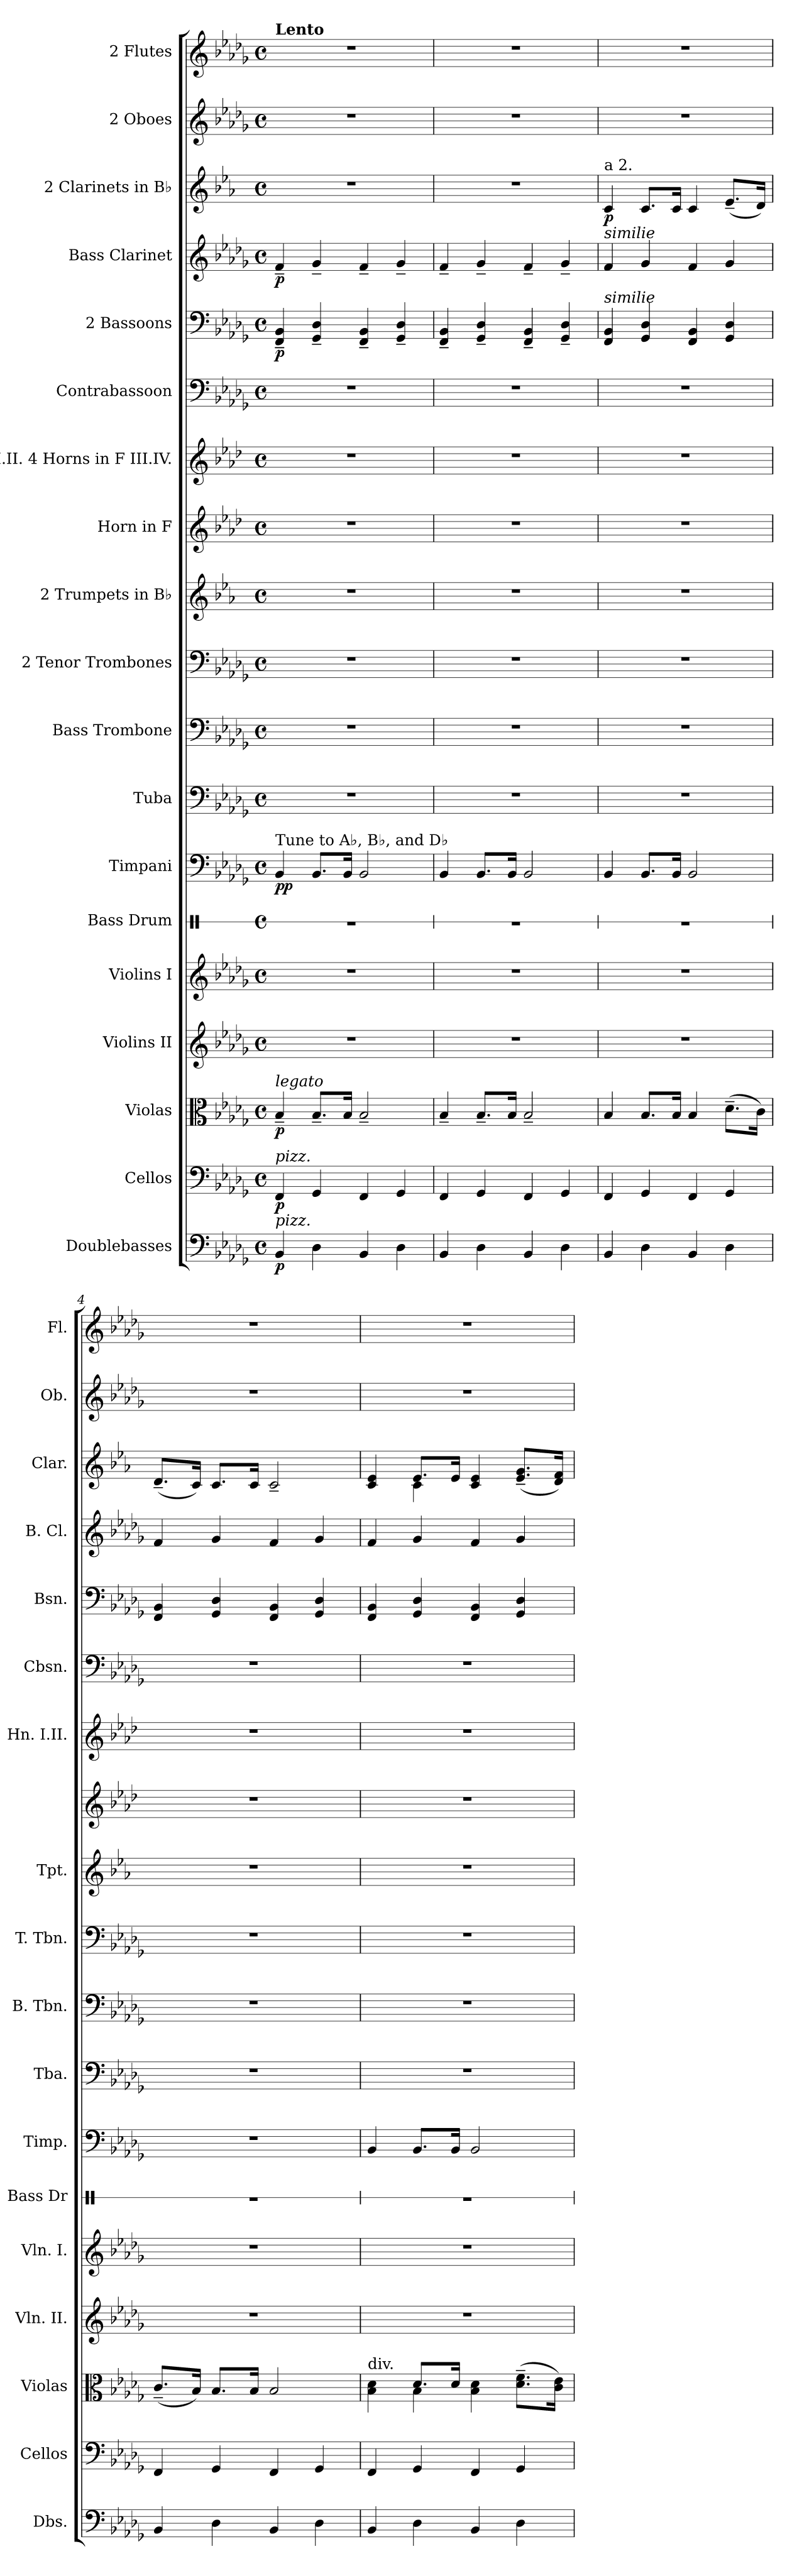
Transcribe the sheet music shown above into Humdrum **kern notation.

**kern	**dynam	**kern	**dynam	**kern	**dynam	**kern	**kern	**kern	**kern	**dynam	**kern	**kern	**kern	**kern	**kern	**kern	**kern	**kern	**dynam	**kern	**dynam	**kern	**dynam	**kern	**kern
*part19	*part19	*part18	*part18	*part17	*part17	*part16	*part15	*part14	*part13	*part13	*part12	*part11	*part10	*part9	*part8	*part7	*part6	*part5	*part5	*part4	*part4	*part3	*part3	*part2	*part1
*staff19	*staff19	*staff18	*staff18	*staff17	*staff17	*staff16	*staff15	*staff14	*staff13	*staff13	*staff12	*staff11	*staff10	*staff9	*staff8	*staff7	*staff6	*staff5	*staff5	*staff4	*staff4	*staff3	*staff3	*staff2	*staff1
*I"Doublebasses	*	*I"Cellos	*	*I"Violas	*	*I"Violins II	*I"Violins I	*I"Bass Drum	*I"Timpani	*	*I"Tuba	*I"Bass Trombone	*I"2 Tenor   Trombones	*I"2 Trumpets in B♭	*I"Horn in F	*I"I.II.  4 Horns in F  III.IV.	*I"Contrabassoon	*I"2 Bassoons	*	*I"Bass Clarinet	*	*I"2 Clarinets in B♭	*	*I"2 Oboes	*I"2 Flutes
*I'Dbs.	*	*I'Cellos	*	*I'Violas	*	*I'Vln. II.	*I'Vln. I.	*I'Bass Dr	*I'Timp.	*	*I'Tba.	*I'B. Tbn.	*I'T. Tbn.	*I'Tpt.	*	*I'Hn. I.II.	*I'Cbsn.	*I'Bsn.	*	*I'B. Cl.	*	*I'Clar.	*	*I'Ob.	*I'Fl.
*	*	*	*	*	*	*	*	*stria1	*	*	*	*	*	*	*	*	*	*	*	*	*	*	*	*	*
*clefF4	*	*clefF4	*	*clefC3	*	*clefG2	*clefG2	*clefX	*clefF4	*	*clefF4	*clefF4	*clefF4	*clefG2	*clefG2	*clefG2	*clefF4	*clefF4	*	*clefG2	*	*clefG2	*	*clefG2	*clefG2
*ITrd7c12	*	*	*	*	*	*	*	*	*	*	*	*	*	*ITrd1c2	*ITrd4c7	*ITrd4c7	*ITrd7c12	*	*	*ITrd8c14	*	*ITrd1c2	*	*	*
*k[b-e-a-d-g-]	*	*k[b-e-a-d-g-]	*	*k[b-e-a-d-g-]	*	*k[b-e-a-d-g-]	*k[b-e-a-d-g-]	*k[]	*k[b-e-a-d-g-]	*	*k[b-e-a-d-g-]	*k[b-e-a-d-g-]	*k[b-e-a-d-g-]	*k[b-e-a-d-g-]	*k[b-e-a-d-g-]	*k[b-e-a-d-g-]	*k[b-e-a-d-g-]	*k[b-e-a-d-g-]	*	*k[b-e-a-d-g-]	*	*k[b-e-a-d-g-]	*	*k[b-e-a-d-g-]	*k[b-e-a-d-g-]
*M4/4	*	*M4/4	*	*M4/4	*	*M4/4	*M4/4	*M4/4	*M4/4	*	*M4/4	*M4/4	*M4/4	*M4/4	*M4/4	*M4/4	*M4/4	*M4/4	*	*M4/4	*	*M4/4	*	*M4/4	*M4/4
*met(c)	*	*met(c)	*	*met(c)	*	*met(c)	*met(c)	*met(c)	*met(c)	*	*met(c)	*met(c)	*met(c)	*met(c)	*met(c)	*met(c)	*met(c)	*met(c)	*	*met(c)	*	*met(c)	*	*met(c)	*met(c)
*MM50	*	*MM50	*	*MM50	*	*MM50	*MM50	*MM50	*MM50	*	*MM50	*MM50	*MM50	*MM50	*MM50	*MM50	*MM50	*MM50	*	*MM50	*	*MM50	*	*MM50	*MM50
=1	=1	=1	=1	=1	=1	=1	=1	=1	=1	=1	=1	=1	=1	=1	=1	=1	=1	=1	=1	=1	=1	=1	=1	=1	=1
!	!	!	!	!	!	!	!	!	!	!	!	!	!	!	!	!	!	!	!	!	!	!	!	!	!LO:TX:a:B:t=Lento
!	!	!	!	!	!	!	!	!	!LO:TX:a:t=Tune to A♭, B♭, and D♭	!	!	!	!	!	!	!	!	!	!	!	!	!	!	!	!
!	!	!	!	!LO:TX:a:i:t=legato	!	!	!	!	!	!	!	!	!	!	!	!	!	!	!	!	!	!	!	!	!
!	!	!LO:TX:a:i:t=pizz.	!	!	!	!	!	!	!	!	!	!	!	!	!	!	!	!	!	!	!	!	!	!	!
!LO:TX:a:i:t=pizz.	!	!	!	!	!	!	!	!	!	!	!	!	!	!	!	!	!	!	!	!	!	!	!	!	!
!	!LO:DY:b	!	!LO:DY:b	!	!LO:DY:b	!	!	!	!	!LO:DY:b	!	!	!	!	!	!	!	!	!LO:DY:b	!	!LO:DY:b	!	!	!	!
4BBB-/	p	4FF/	p	4B-~/	p	1r	1r	1r	4BB-/	pp	1r	1r	1r	1r	1r	1r	1r	4FF/~ 4BB-/~	p	4F~/	p	1r	.	1r	1r
4DD-\	.	4GG-/	.	8.B-~/L	.	.	.	.	8.BB-/L	.	.	.	.	.	.	.	.	4GG-/~ 4D-/~	.	4G-~/	.	.	.	.	.
.	.	.	.	16B-/Jk	.	.	.	.	16BB-/Jk	.	.	.	.	.	.	.	.	.	.	.	.	.	.	.	.
4BBB-/	.	4FF/	.	2B-~/	.	.	.	.	2BB-/	.	.	.	.	.	.	.	.	4FF/~ 4BB-/~	.	4F~/	.	.	.	.	.
4DD-\	.	4GG-/	.	.	.	.	.	.	.	.	.	.	.	.	.	.	.	4GG-/~ 4D-/~	.	4G-~/	.	.	.	.	.
=2	=2	=2	=2	=2	=2	=2	=2	=2	=2	=2	=2	=2	=2	=2	=2	=2	=2	=2	=2	=2	=2	=2	=2	=2	=2
4BBB-/	.	4FF/	.	4B-~/	.	1r	1r	1r	4BB-/	.	1r	1r	1r	1r	1r	1r	1r	4FF/~ 4BB-/~	.	4F~/	.	1r	.	1r	1r
4DD-\	.	4GG-/	.	8.B-~/L	.	.	.	.	8.BB-/L	.	.	.	.	.	.	.	.	4GG-/~ 4D-/~	.	4G-~/	.	.	.	.	.
.	.	.	.	16B-/Jk	.	.	.	.	16BB-/Jk	.	.	.	.	.	.	.	.	.	.	.	.	.	.	.	.
4BBB-/	.	4FF/	.	2B-~/	.	.	.	.	2BB-/	.	.	.	.	.	.	.	.	4FF/~ 4BB-/~	.	4F~/	.	.	.	.	.
4DD-\	.	4GG-/	.	.	.	.	.	.	.	.	.	.	.	.	.	.	.	4GG-/~ 4D-/~	.	4G-~/	.	.	.	.	.
=3	=3	=3	=3	=3	=3	=3	=3	=3	=3	=3	=3	=3	=3	=3	=3	=3	=3	=3	=3	=3	=3	=3	=3	=3	=3
!	!	!	!	!	!	!	!	!	!	!	!	!	!	!	!	!	!	!	!	!	!	!LO:TX:a:t=a 2.	!	!	!
!	!	!	!	!	!	!	!	!	!	!	!	!	!	!	!	!	!	!	!	!LO:TX:a:i:t=similie	!	!	!	!	!
!	!	!	!	!	!	!	!	!	!	!	!	!	!	!	!	!	!	!LO:TX:a:i:t=similie	!	!	!	!	!	!	!
!	!	!	!	!	!	!	!	!	!	!	!	!	!	!	!	!	!	!	!	!	!	!	!LO:DY:b	!	!
4BBB-/	.	4FF/	.	4B-/	.	1r	1r	1r	4BB-/	.	1r	1r	1r	1r	1r	1r	1r	4FF/ 4BB-/	.	4F/	.	4B-/	p	1r	1r
4DD-\	.	4GG-/	.	8.B-/L	.	.	.	.	8.BB-/L	.	.	.	.	.	.	.	.	4GG-/ 4D-/	.	4G-/	.	8.B-/L	.	.	.
.	.	.	.	16B-/Jk	.	.	.	.	16BB-/Jk	.	.	.	.	.	.	.	.	.	.	.	.	16B-/Jk	.	.	.
4BBB-/	.	4FF/	.	4B-/	.	.	.	.	2BB-/	.	.	.	.	.	.	.	.	4FF/ 4BB-/	.	4F/	.	4B-/	.	.	.
4DD-\	.	4GG-/	.	(8.d-~\L	.	.	.	.	.	.	.	.	.	.	.	.	.	4GG-/ 4D-/	.	4G-/	.	(8.d-~/L	.	.	.
.	.	.	.	16c\Jk)	.	.	.	.	.	.	.	.	.	.	.	.	.	.	.	.	.	16c/Jk)	.	.	.
=4	=4	=4	=4	=4	=4	=4	=4	=4	=4	=4	=4	=4	=4	=4	=4	=4	=4	=4	=4	=4	=4	=4	=4	=4	=4
4BBB-/	.	4FF/	.	(8.c~/L	.	1r	1r	1r	1r	.	1r	1r	1r	1r	1r	1r	1r	4FF/ 4BB-/	.	4F/	.	(8.c~/L	.	1r	1r
.	.	.	.	16B-/Jk)	.	.	.	.	.	.	.	.	.	.	.	.	.	.	.	.	.	16B-/Jk)	.	.	.
4DD-\	.	4GG-/	.	8.B-/L	.	.	.	.	.	.	.	.	.	.	.	.	.	4GG-/ 4D-/	.	4G-/	.	8.B-/L	.	.	.
.	.	.	.	16B-/Jk	.	.	.	.	.	.	.	.	.	.	.	.	.	.	.	.	.	16B-/Jk	.	.	.
4BBB-/	.	4FF/	.	2B-/	.	.	.	.	.	.	.	.	.	.	.	.	.	4FF/ 4BB-/	.	4F/	.	2B-~/	.	.	.
4DD-\	.	4GG-/	.	.	.	.	.	.	.	.	.	.	.	.	.	.	.	4GG-/ 4D-/	.	4G-/	.	.	.	.	.
=5	=5	=5	=5	=5	=5	=5	=5	=5	=5	=5	=5	=5	=5	=5	=5	=5	=5	=5	=5	=5	=5	=5	=5	=5	=5
*	*	*	*	*^	*	*	*	*	*	*	*	*	*	*	*	*	*	*	*	*	*	*^	*	*	*
!	!	!	!	!LO:TX:a:t=div.	!	!	!	!	!	!	!	!	!	!	!	!	!	!	!	!	!	!	!	!	!	!	!
4BBB-/	.	4FF/	.	4B-\ 4d-\	4ryy	.	1r	1r	1r	4BB-/	.	1r	1r	1r	1r	1r	1r	1r	4FF/ 4BB-/	.	4F/	.	4B-/ 4d-/	4ryy	.	1r	1r
4DD-\	.	4GG-/	.	8.d-/L	4B-\	.	.	.	.	8.BB-/L	.	.	.	.	.	.	.	.	4GG-/ 4D-/	.	4G-/	.	8.d-/L	4B-\	.	.	.
.	.	.	.	16d-/Jk	.	.	.	.	.	16BB-/Jk	.	.	.	.	.	.	.	.	.	.	.	.	16d-/Jk	.	.	.	.
4BBB-/	.	4FF/	.	4B-\ 4d-\	2ryy	.	.	.	.	2BB-/	.	.	.	.	.	.	.	.	4FF/ 4BB-/	.	4F/	.	4B-/ 4d-/	2ryy	.	.	.
4DD-\	.	4GG-/	.	(>8.d-\~ 8.f\~L	.	.	.	.	.	.	.	.	.	.	.	.	.	.	4GG-/ 4D-/	.	4G-/	.	(8.d-/~ 8.f/~L	.	.	.	.
.	.	.	.	16c\ 16e-\Jk)	.	.	.	.	.	.	.	.	.	.	.	.	.	.	.	.	.	.	16c/ 16e-/Jk)	.	.	.	.
*	*	*	*	*v	*v	*	*	*	*	*	*	*	*	*	*	*	*	*	*	*	*	*	*v	*v	*	*	*
=	=	=	=	=	=	=	=	=	=	=	=	=	=	=	=	=	=	=	=	=	=	=	=	=	=
*-	*-	*-	*-	*-	*-	*-	*-	*-	*-	*-	*-	*-	*-	*-	*-	*-	*-	*-	*-	*-	*-	*-	*-	*-	*-
